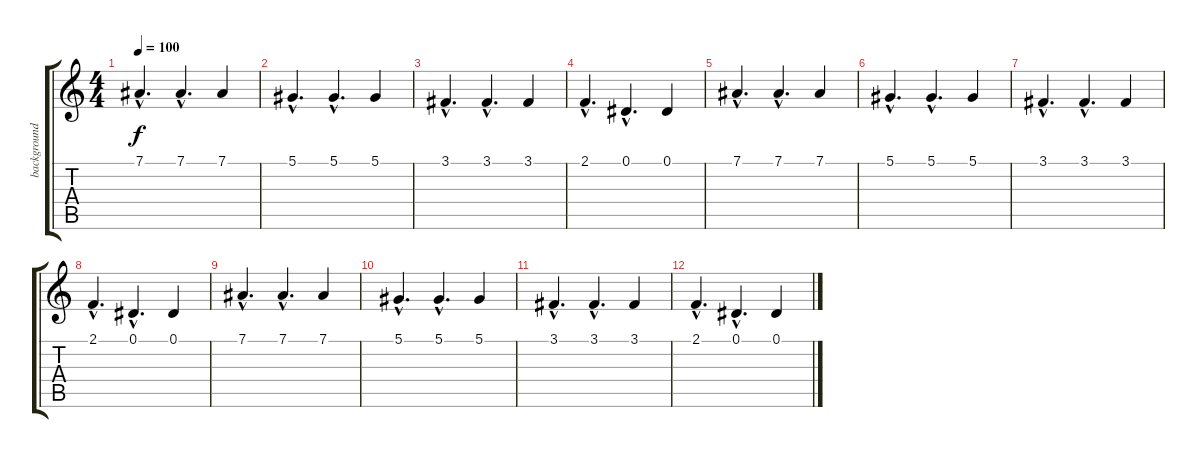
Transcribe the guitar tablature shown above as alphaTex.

\track ("background 3" "background") {instrument pad6metallic}
\staff {score tabs}
\tuning (Eb4 Bb3 Gb3 Db3 Ab2 Eb2) {hide}
\ts (4 4)
\tempo 100
\clef g2
\ks c
7.1{hac}.4{d dy f} 7.1{hac}.4{d} 7.1.4 |
5.1{hac}.4{d} 5.1{hac}.4{d} 5.1.4 |
3.1{hac}.4{d} 3.1{hac}.4{d} 3.1.4 |
2.1{hac}.4{d} 0.1{hac}.4{d} 0.1.4 |
7.1{hac}.4{d} 7.1{hac}.4{d} 7.1.4 |
5.1{hac}.4{d} 5.1{hac}.4{d} 5.1.4 |
3.1{hac}.4{d} 3.1{hac}.4{d} 3.1.4 |
2.1{hac}.4{d} 0.1{hac}.4{d} 0.1.4 |
7.1{hac}.4{d} 7.1{hac}.4{d} 7.1.4 |
5.1{hac}.4{d} 5.1{hac}.4{d} 5.1.4 |
3.1{hac}.4{d} 3.1{hac}.4{d} 3.1.4 |
2.1{hac}.4{d} 0.1{hac}.4{d} 0.1.4
